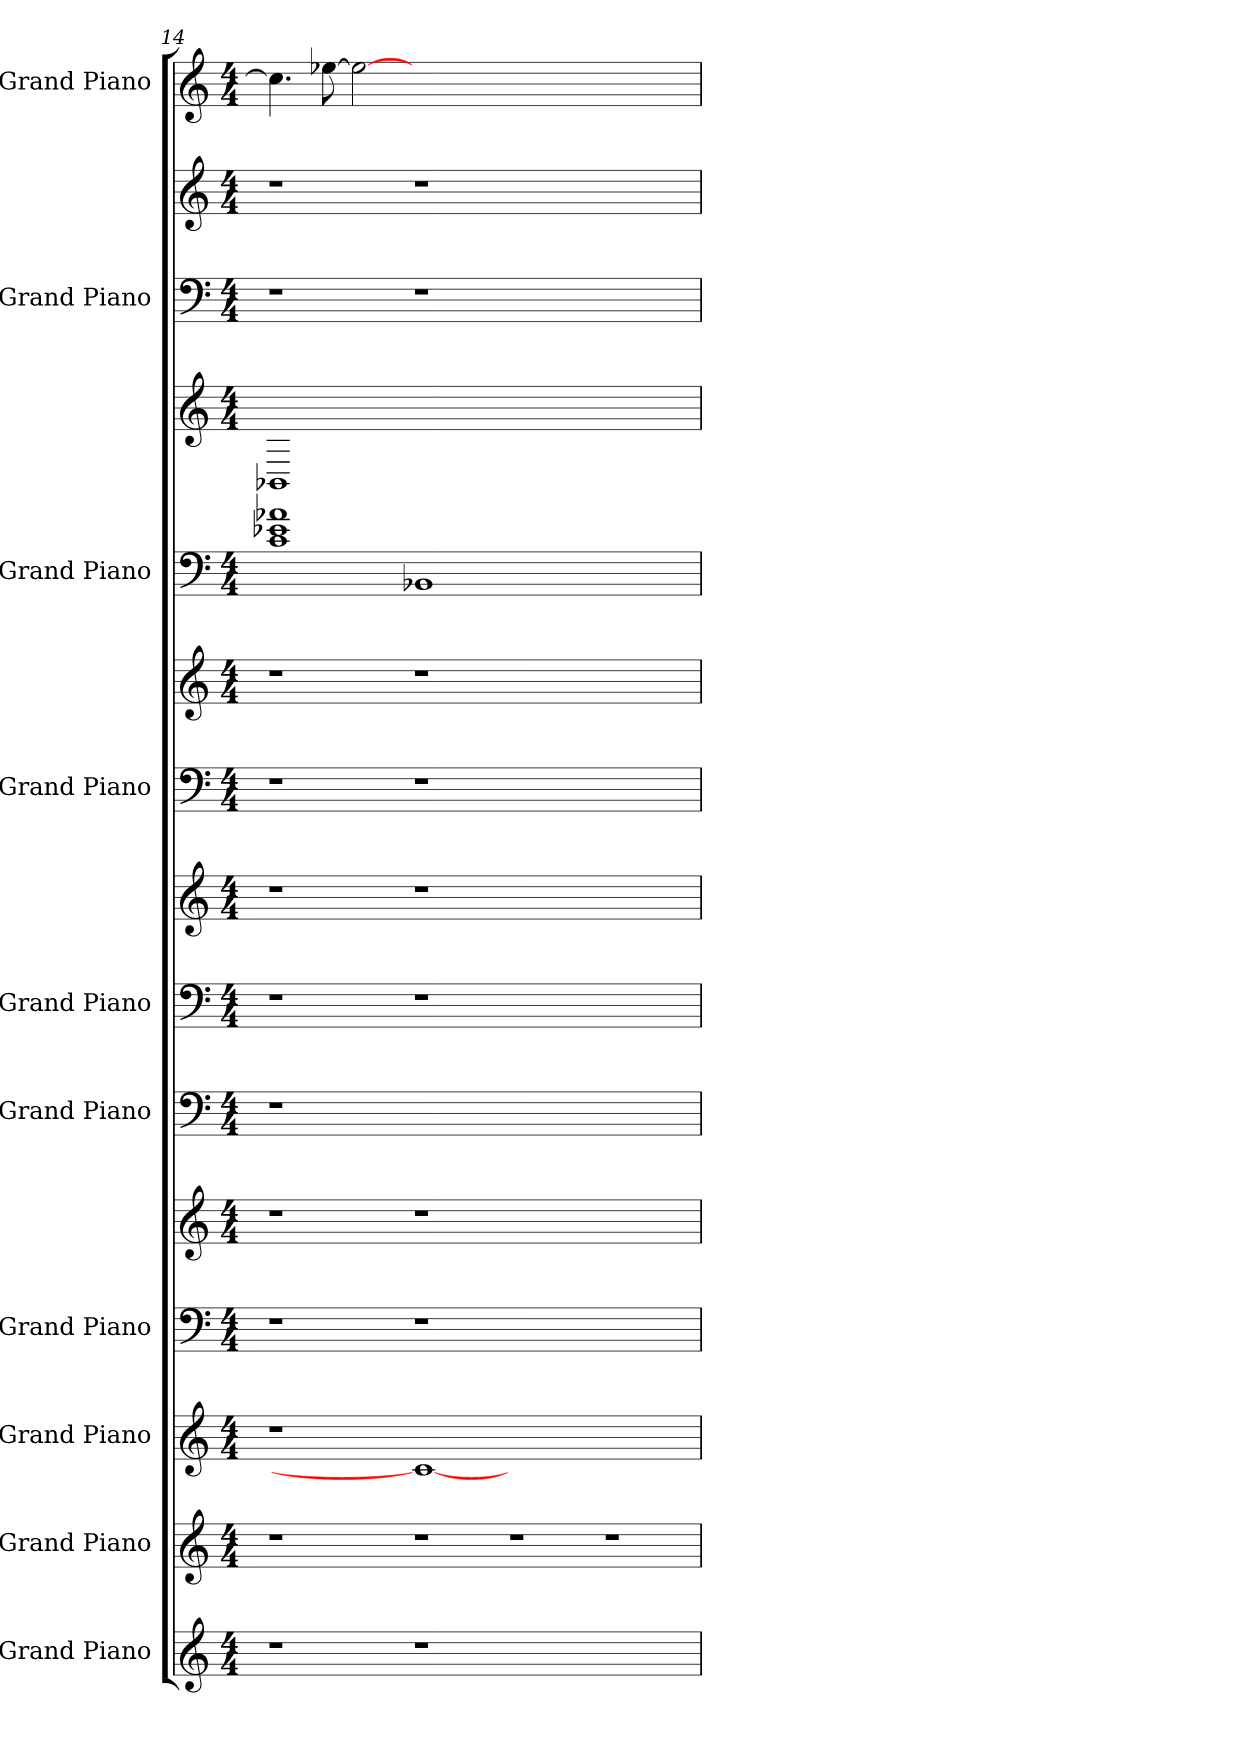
**kern	**kern	**kern	**kern	**kern	**kern	**kern	**kern	**kern	**kern	**kern	**kern	**kern	**kern	**kern
*part10	*part9	*part8	*part7	*part7	*part6	*part5	*part5	*part4	*part4	*part3	*part3	*part2	*part2	*part1
*staff15	*staff14	*staff13	*staff12	*staff11	*staff10	*staff9	*staff8	*staff7	*staff6	*staff5	*staff4	*staff3	*staff2	*staff1
*I"Grand Piano	*I"Grand Piano	*I"Grand Piano	*I"Grand Piano	*	*I"Grand Piano	*I"Grand Piano	*	*I"Grand Piano	*	*I"Grand Piano	*	*I"Grand Piano	*	*I"Grand Piano
*clefG2	*clefG2	*clefG2	*clefF4	*clefG2	*clefF4	*clefF4	*clefG2	*clefF4	*clefG2	*clefF4	*clefG2	*clefF4	*clefG2	*clefG2
*k[]	*k[]	*k[]	*k[]	*k[]	*k[]	*k[]	*k[]	*k[]	*k[]	*k[]	*k[]	*k[]	*k[]	*k[]
*C:	*C:	*C:	*C:	*C:	*C:	*C:	*C:	*C:	*C:	*C:	*C:	*C:	*C:	*C:
*M4/4	*M4/4	*M4/4	*M4/4	*M4/4	*M4/4	*M4/4	*M4/4	*M4/4	*M4/4	*M4/4	*M4/4	*M4/4	*M4/4	*M4/4
=14	=14	=14	=14	=14	=14	=14	=14	=14	=14	=14	=14	=14	=14	=14
1r	1r	1r	1r	1r	1r	1r	1r	1r	1r	1c 1e-X 1a-X	1BB-X	1r	1r	4.cc]
.	.	.	.	.	.	.	.	.	.	.	.	.	.	[8ee-X
.	.	.	.	.	.	.	.	.	.	.	.	.	.	2ee-_
1r	1r	1c_	1r	1r	0.ryy	1r	1r	1r	1r	1BB-X	0.ryy	1r	1r	0.ryy
0ryy	1r	0ryy	0ryy	0ryy	.	0ryy	0ryy	0ryy	0ryy	0ryy	.	0ryy	0ryy	.
.	1r	.	.	.	.	.	.	.	.	.	.	.	.	.
=	=	=	=	=	=	=	=	=	=	=	=	=	=	=
*-	*-	*-	*-	*-	*-	*-	*-	*-	*-	*-	*-	*-	*-	*-
